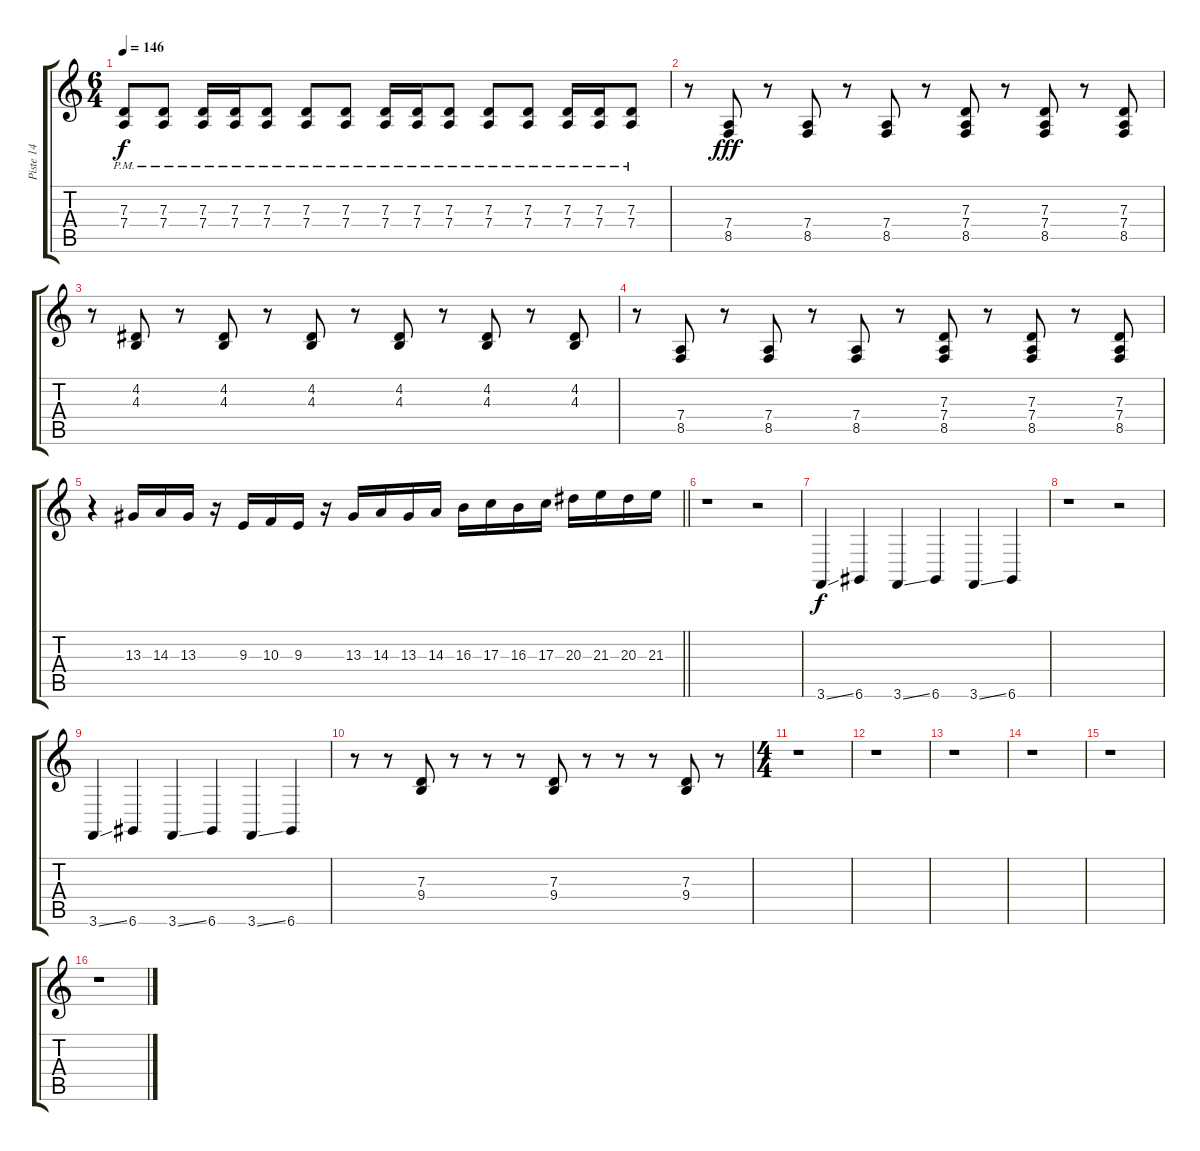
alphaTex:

\track ("Piste 14" "Piste 14") {instrument trumpet}
\staff {score tabs}
\tuning (E4 B3 G3 D3 A2 D2) {hide}
\ts (6 4)
\tempo 146
\clef g2
\ks c
(7.3{pm} 7.4{pm}).8{dy f} (7.3{pm} 7.4{pm}).8 (7.3{pm} 7.4{pm}).16 (7.3{pm} 7.4{pm}).16 (7.3{pm} 7.4{pm}).8 (7.3{pm} 7.4{pm}).8 (7.3{pm} 7.4{pm}).8 (7.3{pm} 7.4{pm}).16 (7.3{pm} 7.4{pm}).16 (7.3{pm} 7.4{pm}).8 (7.3{pm} 7.4{pm}).8 (7.3{pm} 7.4{pm}).8 (7.3{pm} 7.4{pm}).16 (7.3{pm} 7.4{pm}).16 (7.3{pm} 7.4{pm}).8 |
r.8 (7.4 8.5).8{dy fff} r.8 (7.4 8.5).8 r.8 (7.4 8.5).8 r.8 (7.3 7.4 8.5).8 r.8 (7.3 7.4 8.5).8 r.8 (7.3 7.4 8.5).8 |
r.8 (4.2 4.3).8 r.8 (4.2 4.3).8 r.8 (4.2 4.3).8 r.8 (4.2 4.3).8 r.8 (4.2 4.3).8 r.8 (4.2 4.3).8 |
r.8 (7.4 8.5).8 r.8 (7.4 8.5).8 r.8 (7.4 8.5).8 r.8 (7.3 7.4 8.5).8 r.8 (7.3 7.4 8.5).8 r.8 (7.3 7.4 8.5).8 |
\barLineRight lightlight
r.4 13.3.16 14.3.16 13.3.16 r.16 9.3.16 10.3.16 9.3.16 r.16 13.3.16 14.3.16 13.3.16 14.3.16 16.3.16 17.3.16 16.3.16 17.3.16 20.3.16 21.3.16 20.3.16 21.3.16 |
\section ("" "")
r.1 r.2 |
3.6{ss}.4{dy f} 6.6.4 3.6{ss}.4 6.6.4 3.6{ss}.4 6.6.4 |
r.1 r.2 |
3.6{ss}.4 6.6.4 3.6{ss}.4 6.6.4 3.6{ss}.4 6.6.4 |
r.8 r.8 (7.3 9.4).8 r.8 r.8 r.8 (7.3 9.4).8 r.8 r.8 r.8 (7.3 9.4).8 r.8 |
\ts (4 4)
r.1 |
r.1 |
r.1 |
r.1 |
r.1 |
r.1
